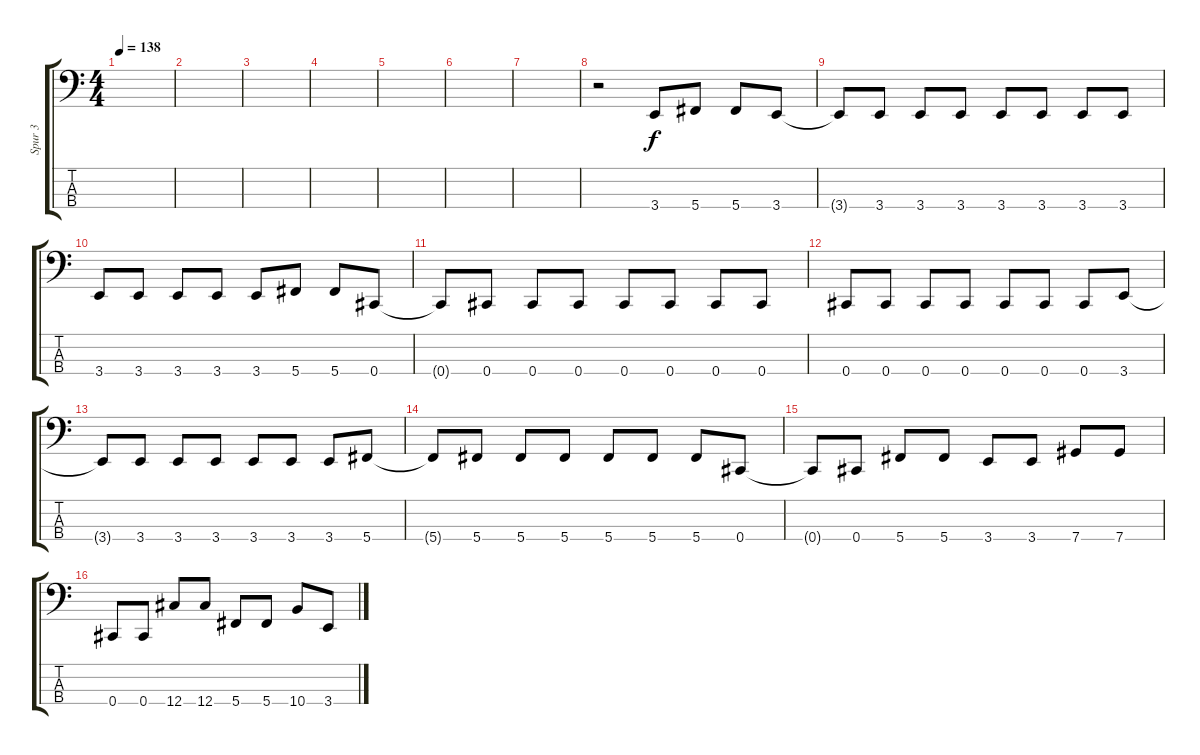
\track ("Spur 3" "Spur 3") {instrument synthbass2}
\staff {score tabs}
\tuning (Gb2 Db2 Ab1 Db1) {hide}
\ts (4 4)
\tempo 138
\clef f4
\ks c
|
|
|
|
|
|
|
r.2 3.4.8 5.4.8 5.4.8 3.4.8 |
3.4{t}.8 3.4.8 3.4.8 3.4.8 3.4.8 3.4.8 3.4.8 3.4.8 |
3.4.8 3.4.8 3.4.8 3.4.8 3.4.8 5.4.8 5.4.8 0.4.8 |
0.4{t}.8 0.4.8 0.4.8 0.4.8 0.4.8 0.4.8 0.4.8 0.4.8 |
0.4.8 0.4.8 0.4.8 0.4.8 0.4.8 0.4.8 0.4.8 3.4.8 |
3.4{t}.8 3.4.8 3.4.8 3.4.8 3.4.8 3.4.8 3.4.8 5.4.8 |
5.4{t}.8 5.4.8 5.4.8 5.4.8 5.4.8 5.4.8 5.4.8 0.4.8 |
0.4{t}.8 0.4.8 5.4.8 5.4.8 3.4.8 3.4.8 7.4.8 7.4.8 |
0.4.8 0.4.8 12.4.8 12.4.8 5.4.8 5.4.8 10.4.8 3.4.8
